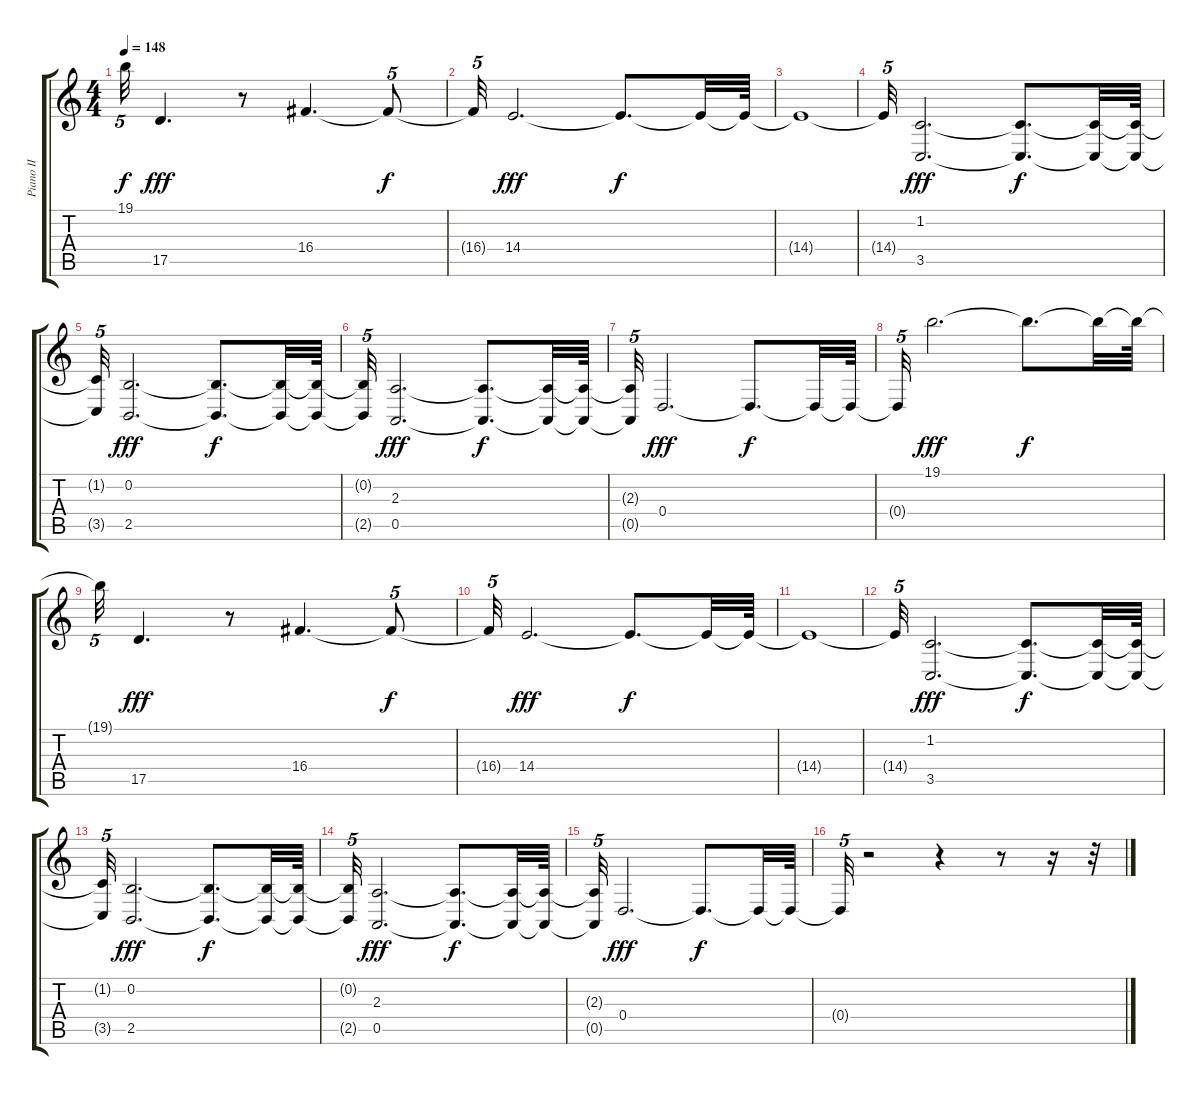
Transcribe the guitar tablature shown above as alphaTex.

\track ("Piano II" "Piano II") {instrument stringensemble2}
\staff {score tabs}
\tuning (E4 B3 G3 D3 A2 E2) {hide}
\ts (4 4)
\tempo 148
\clef g2
\ks c
19.1{t}.32{tu (5 4) dy f} 17.5.4{d dy fff} r.8 16.4.4{d} 16.4{t}.8{tu (5 4) dy f} |
16.4{t}.32{tu (5 4)} 14.4.2{d dy fff} 14.4{t}.8{d dy f} 14.4{t}.32 14.4{t}.64 |
14.4{t}.1 |
14.4{t}.32{tu (5 4)} (1.2 3.5).2{d dy fff} (1.2{t} 3.5{t}).8{d dy f} (1.2{t} 3.5{t}).32 (1.2{t} 3.5{t}).64 |
(1.2{t} 3.5{t}).32{tu (5 4)} (0.2 2.5).2{d dy fff} (0.2{t} 2.5{t}).8{d dy f} (0.2{t} 2.5{t}).32 (0.2{t} 2.5{t}).64 |
(0.2{t} 2.5{t}).32{tu (5 4)} (2.3 0.5).2{d dy fff} (2.3{t} 0.5{t}).8{d dy f} (2.3{t} 0.5{t}).32 (2.3{t} 0.5{t}).64 |
(2.3{t} 0.5{t}).32{tu (5 4)} 0.4.2{d dy fff} 0.4{t}.8{d dy f} 0.4{t}.32 0.4{t}.64 |
0.4{t}.32{tu (5 4)} 19.1.2{d dy fff} 19.1{t}.8{d dy f} 19.1{t}.32 19.1{t}.64 |
19.1{t}.32{tu (5 4)} 17.5.4{d dy fff} r.8 16.4.4{d} 16.4{t}.8{tu (5 4) dy f} |
16.4{t}.32{tu (5 4)} 14.4.2{d dy fff} 14.4{t}.8{d dy f} 14.4{t}.32 14.4{t}.64 |
14.4{t}.1 |
14.4{t}.32{tu (5 4)} (1.2 3.5).2{d dy fff volume 10} (1.2{t} 3.5{t}).8{d dy f} (1.2{t} 3.5{t}).32 (1.2{t} 3.5{t}).64 |
(1.2{t} 3.5{t}).32{tu (5 4)} (0.2 2.5).2{d dy fff volume 7} (0.2{t} 2.5{t}).8{d dy f} (0.2{t} 2.5{t}).32 (0.2{t} 2.5{t}).64 |
(0.2{t} 2.5{t}).32{tu (5 4)} (2.3 0.5).2{d dy fff volume 5} (2.3{t} 0.5{t}).8{d dy f} (2.3{t} 0.5{t}).32 (2.3{t} 0.5{t}).64 |
(2.3{t} 0.5{t}).32{tu (5 4)} 0.4.2{d dy fff volume 2} 0.4{t}.8{d dy f} 0.4{t}.32 0.4{t}.64 |
0.4{t}.32{tu (5 4)} r.2 r.4 r.8 r.16 r.32
